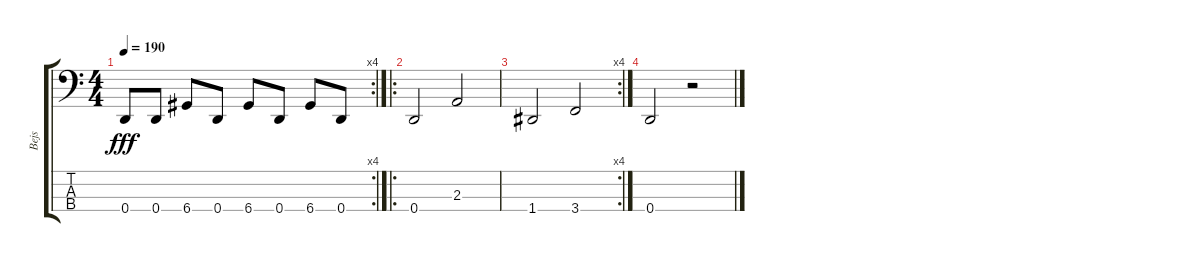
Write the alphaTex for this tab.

\track ("Bejs" "Bejs") {instrument electricbassfinger}
\staff {score tabs}
\tuning (F2 C2 G1 D1) {hide}
\rc 4
\ts (4 4)
\tempo 190
\clef f4
\ks c
0.4.8{dy fff} 0.4.8 6.4.8 0.4.8 6.4.8 0.4.8 6.4.8 0.4.8 |
\ro
0.4.2 2.3.2 |
\rc 4
1.4.2 3.4.2 |
0.4.2 r.2
